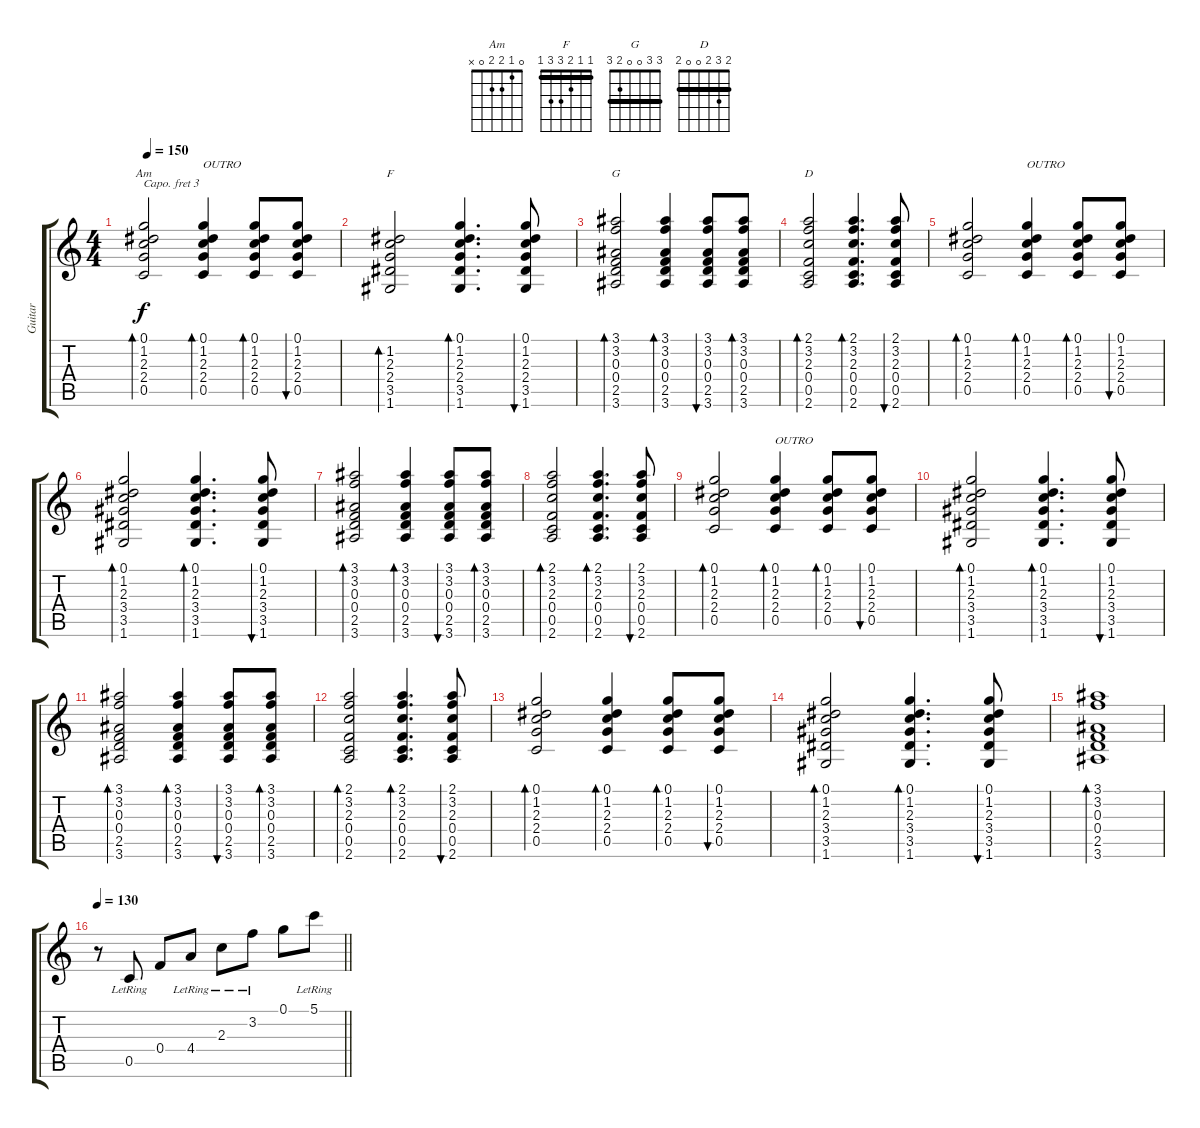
\track ("Guitar" "Guitar") {instrument acousticguitarsteel}
\staff {score tabs}
\capo 3
\tuning (E4 B3 G3 D3 A2 E2) {hide}
\chord ("Am" 0 1 2 2 0 x)
\chord ("F" 1 1 2 3 3 1) {barre 1}
\chord ("G" 3 3 0 0 2 3) {barre 3}
\chord ("D" 2 3 2 0 0 2) {barre 2}
\ts (4 4)
\tempo 150
\clef g2
\ks c
(0.1 1.2 2.3 2.4 0.5).2{bd 60 ch "Am" dy f} (0.1 1.2 2.3 2.4 0.5).4{bd 60 txt "OUTRO"} (0.1 1.2 2.3 2.4 0.5).8{bd 60} (0.1 1.2 2.3 2.4 0.5).8{bu 60} |
(1.2 2.3 2.4 3.5 1.6).2{bd 60 ch "F"} (0.1 1.2 2.3 2.4 3.5 1.6).4{d bd 60} (0.1 1.2 2.3 2.4 3.5 1.6).8{bu 60} |
(3.1 3.2 0.3 0.4 2.5 3.6).2{bd 60 ch "G"} (3.1 3.2 0.3 0.4 2.5 3.6).4{bd 60} (3.1 3.2 0.3 0.4 2.5 3.6).8{bu 60} (3.1 3.2 0.3 0.4 2.5 3.6).8{bd 60} |
(2.1 3.2 2.3 0.4 0.5 2.6).2{bd 60 ch "D"} (2.1 3.2 2.3 0.4 0.5 2.6).4{d bd 60} (2.1 3.2 2.3 0.4 0.5 2.6).8{bu 60} |
(0.1 1.2 2.3 2.4 0.5).2{bd 60} (0.1 1.2 2.3 2.4 0.5).4{bd 60 txt "OUTRO"} (0.1 1.2 2.3 2.4 0.5).8{bd 60} (0.1 1.2 2.3 2.4 0.5).8{bu 60} |
(0.1 1.2 2.3 3.4 3.5 1.6).2{bd 60} (0.1 1.2 2.3 3.4 3.5 1.6).4{d bd 60} (0.1 1.2 2.3 3.4 3.5 1.6).8{bu 60} |
(3.1 3.2 0.3 0.4 2.5 3.6).2{bd 60} (3.1 3.2 0.3 0.4 2.5 3.6).4{bd 60} (3.1 3.2 0.3 0.4 2.5 3.6).8{bu 60} (3.1 3.2 0.3 0.4 2.5 3.6).8{bd 60} |
(2.1 3.2 2.3 0.4 0.5 2.6).2{bd 60} (2.1 3.2 2.3 0.4 0.5 2.6).4{d bd 60} (2.1 3.2 2.3 0.4 0.5 2.6).8{bu 60} |
(0.1 1.2 2.3 2.4 0.5).2{bd 60} (0.1 1.2 2.3 2.4 0.5).4{bd 60 txt "OUTRO"} (0.1 1.2 2.3 2.4 0.5).8{bd 60} (0.1 1.2 2.3 2.4 0.5).8{bu 60} |
(0.1 1.2 2.3 3.4 3.5 1.6).2{bd 60} (0.1 1.2 2.3 3.4 3.5 1.6).4{d bd 60} (0.1 1.2 2.3 3.4 3.5 1.6).8{bu 60} |
(3.1 3.2 0.3 0.4 2.5 3.6).2{bd 60} (3.1 3.2 0.3 0.4 2.5 3.6).4{bd 60} (3.1 3.2 0.3 0.4 2.5 3.6).8{bu 60} (3.1 3.2 0.3 0.4 2.5 3.6).8{bd 60} |
(2.1 3.2 2.3 0.4 0.5 2.6).2{bd 60} (2.1 3.2 2.3 0.4 0.5 2.6).4{d bd 60} (2.1 3.2 2.3 0.4 0.5 2.6).8{bu 60} |
(0.1 1.2 2.3 2.4 0.5).2{bd 60} (0.1 1.2 2.3 2.4 0.5).4{bd 60} (0.1 1.2 2.3 2.4 0.5).8{bd 60} (0.1 1.2 2.3 2.4 0.5).8{bu 60} |
(0.1 1.2 2.3 3.4 3.5 1.6).2{bd 60} (0.1 1.2 2.3 3.4 3.5 1.6).4{d bd 60} (0.1 1.2 2.3 3.4 3.5 1.6).8{bu 60} |
(3.1 3.2 0.3 0.4 2.5 3.6).1{bd 60} |
\tempo 130
\barLineRight lightlight
r.8 0.5{lr}.8 0.4.8 4.4{lr}.8 2.3{lr}.8 3.2{lr}.8 0.1.8 5.1{lr}.8
